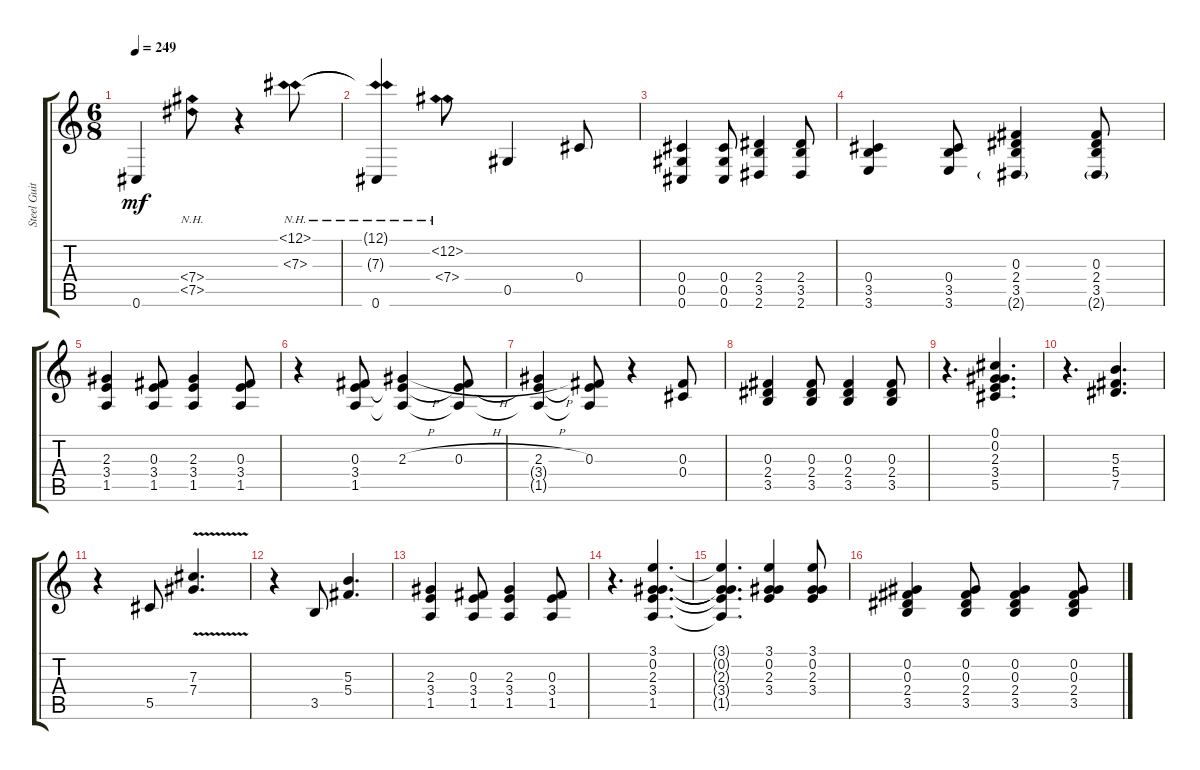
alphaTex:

\track ("Steel Guitar" "Steel Guit") {instrument acousticguitarsteel}
\staff {score tabs}
\tuning (Db4 Ab3 Gb3 Db3 Ab2 Db2) {hide}
\ts (6 8)
\tempo 249
\clef g2
\ks c
0.6.4{dy mf} (7.4{nh} 7.5{nh}).8 r.4 (12.1{nh} 7.3{nh}).8 |
(12.1{nh t} 7.3{nh t} 0.6).4 (12.2{nh} 7.4{nh}).8 0.5.4 0.4.8 |
(0.4 0.5 0.6).4 (0.4 0.5 0.6).8 (2.4 3.5 2.6).4 (2.4 3.5 2.6).8 |
(0.4 3.5 3.6).4 (0.4 3.5 3.6).8 (0.3 2.4 3.5 2.6{g}).4 (0.3 2.4 3.5 2.6{g}).8 |
(2.3 3.4 1.5).4 (0.3 3.4 1.5).8 (2.3 3.4 1.5).4 (0.3 3.4 1.5).8 |
r.4 (0.3 3.4 1.5).8 (2.3{h} 3.4{t} 1.5{t}).4 (0.3{h} 3.4{t} 1.5{t}).8 |
(2.3{h} 3.4{t} 1.5{t}).4 (0.3 3.4{t} 1.5{t}).8 r.4 (0.3 0.4).8 |
(0.3 2.4 3.5).4 (0.3 2.4 3.5).8 (0.3 2.4 3.5).4 (0.3 2.4 3.5).8 |
r.4{d} (0.1 0.2 2.3 3.4 5.5).4{d} |
r.4{d} (5.3 5.4 7.5).4{d} |
r.4 5.5.8 (7.3{v} 7.4).4{d} |
r.4 3.5.8 (5.3 5.4).4{d} |
(2.3 3.4 1.5).4 (0.3 3.4 1.5).8 (2.3 3.4 1.5).4 (0.3 3.4 1.5).8 |
r.4{d} (3.1 0.2 2.3 3.4 1.5).4{d} |
(3.1{t} 0.2{t} 2.3{t} 3.4{t} 1.5{t}).4{d} (3.1 0.2 2.3 3.4).4 (3.1 0.2 2.3 3.4).8 |
(0.2 0.3 2.4 3.5).4 (0.2 0.3 2.4 3.5).8 (0.2 0.3 2.4 3.5).4 (0.2 0.3 2.4 3.5).8
